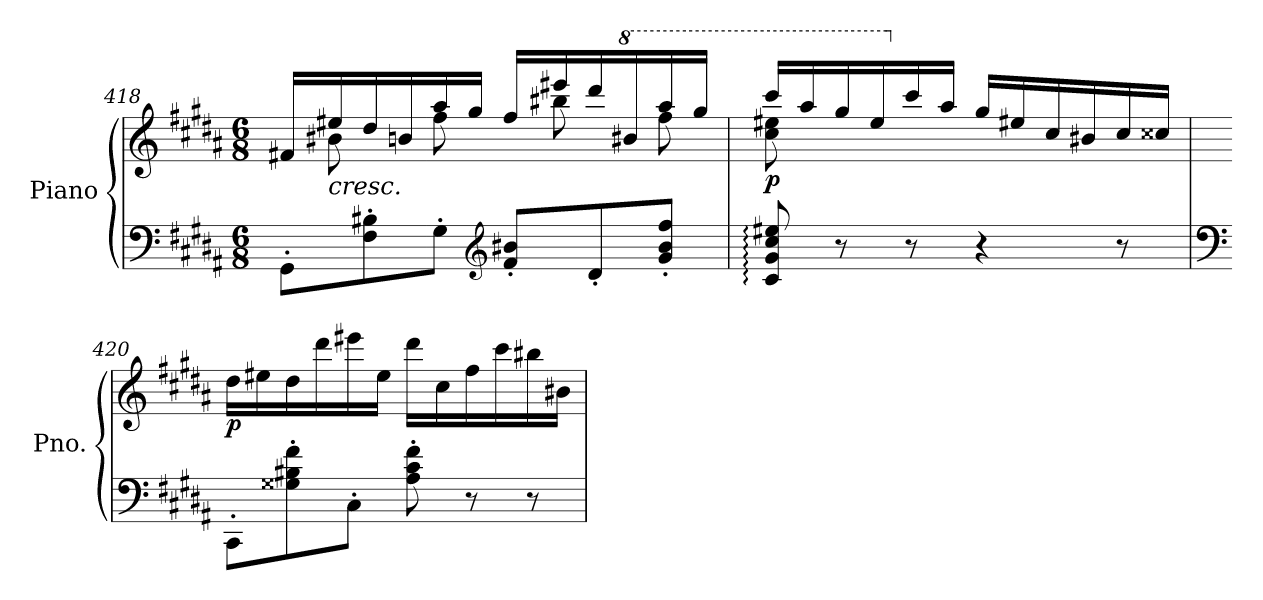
**kern	**kern	**dynam
*part1	*part1	*part1
*staff2	*staff1	*staff1/2
*I"Piano	*	*
*I'Pno.	*	*
!!LO:LB:g=z
*clefF4	*clefG2	*
*k[f#c#g#d#a#]	*k[f#c#g#d#a#]	*
*M6/8	*M6/8	*
=418	=418	=418
*	*^	*
8GG#'\L	16f#X/LL	16rgyy	.
!	!	!	!LO:HP:b
.	16ee#X/	8b#X\	<
8F#\' 8B#X\'	16dd#/	.	.
.	16bn/	16ryy	.
8G#'\J	16aa#/	8ff#\	.
.	16gg#/JJ	.	.
*clefG2	*	*	*
8f#/' 8b#X/'L	16ff#/LL	16ryy	.
.	16eee#X/	8bb#X\	.
8d#'/	16ddd#/	.	.
*	*8va	*	*
.	16bb#X/	16ryy	.
8g#/' 8b#/' 8ff#/'J	16aaa#/	8fff#\	.
.	16ggg#/JJ	.	.
=419	=419	=419	=419
*^	*	*	*
!	!	!	!	!LO:DY:b
8c#/ 8g#/ 8cc#/ 8ee#X/	16c#!yy: 16g#!yy: 16cc#!yy: 16ee#!yy:	16cccc#/LL	8ccc#\ 8eee#X\	p
.	8.ryy	16aaa#/	.	.
8r	.	16ggg#/	8ryy	.
.	.	16eee#/	.	.
*	*	*X8va	*	*
8r	8ryy	16ccc#/	8ryy	.
.	.	16aa#/JJ	.	.
4r	4ryy	16gg#/LL	4ryy	.
.	.	16ee#X/	.	.
.	.	16cc#/	.	.
.	.	16b#X/	.	.
8r	8ryy	16cc#/	8ryy	.
.	.	16cc##X/JJ	.	.
*v	*v	*	*	*
*	*v	*v	*
.	.	[
=420	=420	=420
*clefF4	*	*
!	!	!LO:DY:b
8CC#'\L	16dd#\LL	p
.	16ee#X\	.
8G##X\' 8B#X\' 8f#\'	16dd#\	.
.	16ddd#\	.
8C#'\J	16eee#X\	.
.	16ee#\JJ	.
8A#\' 8c#\' 8f#\'	16ddd#\LL	.
.	16cc#\	.
8r	16ff#\	.
.	16ccc#\	.
8r	16bb#X\	.
.	16b#X\JJ	.
=	=	=
*-	*-	*-
